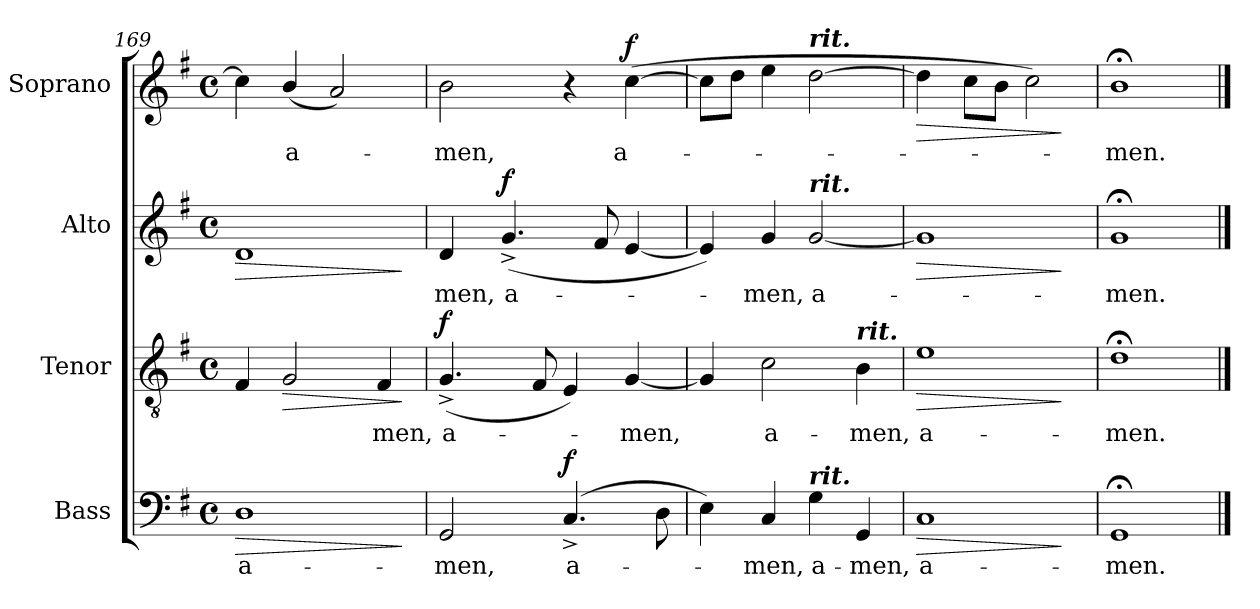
**kern	**text	**dynam	**kern	**text	**dynam	**kern	**text	**dynam	**kern	**text	**dynam
*part4	*part4	*part4	*part3	*part3	*part3	*part2	*part2	*part2	*part1	*part1	*part1
*staff4	*staff4	*staff4	*staff3	*staff3	*staff3	*staff2	*staff2	*staff2	*staff1	*staff1	*staff1
*I"Bass	*	*	*I"Tenor	*	*	*I"Alto	*	*	*I"Soprano	*	*
*I'B	*	*	*I'T	*	*	*I'A	*	*	*I'S	*	*
*clefF4	*	*	*clefGv2	*	*	*clefG2	*	*	*clefG2	*	*
*k[f#]	*	*	*k[f#]	*	*	*k[f#]	*	*	*k[f#]	*	*
*G:	*	*	*G:	*	*	*G:	*	*	*G:	*	*
*M4/4	*	*	*M4/4	*	*	*M4/4	*	*	*M4/4	*	*
*met(c)	*	*	*met(c)	*	*	*met(c)	*	*	*met(c)	*	*
=169	=169	=169	=169	=169	=169	=169	=169	=169	=169	=169	=169
!	!LO:LY:b	!LO:HP:b	!	!	!	!	!	!LO:HP:b	!	!	!
1D	a-	>	4F#	.	.	1d	.	>	4cc]	.	.
!	!	!	!	!	!LO:HP:b	!	!	!	!	!LO:LY:b	!
.	.	.	2G	.	>	.	.	.	(<4b/	a-	.
.	.	.	.	.	.	.	.	.	2a)	.	.
!	!	!	!	!LO:LY:b	!	!	!	!	!	!	!
.	.	.	4F#	men,	.	.	.	.	.	.	.
.	.	]	.	.	]	.	.	]	.	.	.
=170	=170	=170	=170	=170	=170	=170	=170	=170	=170	=170	=170
!	!LO:LY:b	!	!	!LO:LY:b	!LO:DY:b	!	!LO:LY:b	!	!	!LO:LY:b	!
2GG	-men,	.	(<4.G^	a-	f	4d	men,	.	2b	men,	.
!	!	!	!	!	!	!	!LO:LY:b	!LO:DY:b	!	!	!
.	.	.	.	.	.	(<4.g^	a-	f	.	.	.
.	.	.	8F#	.	.	.	.	.	.	.	.
!	!LO:LY:b	!LO:DY:b	!	!	!	!	!	!	!	!	!
(>4.C^	a-	f	4E)	.	.	.	.	.	4r	.	.
.	.	.	.	.	.	8f#	.	.	.	.	.
!	!	!	!	!LO:LY:b	!	!	!	!	!	!LO:LY:b	!LO:DY:b
.	.	.	[4G	men,	.	[4e	.	.	(>[4cc	a-	f
8D	.	.	.	.	.	.	.	.	.	.	.
=171	=171	=171	=171	=171	=171	=171	=171	=171	=171	=171	=171
4E)	.	.	4G]	.	.	4e])	.	.	8ccL]	.	.
.	.	.	.	.	.	.	.	.	8ddJ	.	.
!	!LO:LY:b	!	!	!LO:LY:b	!	!	!LO:LY:b	!	!	!	!
4C	men,	.	2c	a-	.	4g	men,	.	4ee	.	.
!	!	!	!	!	!	!	!	!	!LO:TX:a:Bi:t=rit.	!	!
!	!	!	!	!	!	!LO:TX:a:Bi:t=rit.	!	!	!	!	!
!LO:TX:a:Bi:t=rit.	!	!	!	!	!	!	!	!	!	!	!
!	!LO:LY:b	!	!	!	!	!	!LO:LY:b	!	!	!	!
4G	a-	.	.	.	.	[2g	a-	.	[2dd	.	.
!	!	!	!LO:TX:a:Bi:t=rit.	!	!	!	!	!	!	!	!
!	!LO:LY:b	!	!	!LO:LY:b	!	!	!	!	!	!	!
4GG	-men,	.	4B	-men,	.	.	.	.	.	.	.
=172	=172	=172	=172	=172	=172	=172	=172	=172	=172	=172	=172
!	!LO:LY:b	!LO:HP:b	!	!LO:LY:b	!LO:HP:b	!	!	!LO:HP:b	!	!	!LO:HP:b
1C	a-	>	1e	a-	>	1g]	.	>	4dd]	.	>
.	.	.	.	.	.	.	.	.	8ccL	.	.
.	.	.	.	.	.	.	.	.	8bJ	.	.
.	.	.	.	.	.	.	.	.	2cc)	.	.
.	.	]	.	.	]	.	.	]	.	.	]
=173	=173	=173	=173	=173	=173	=173	=173	=173	=173	=173	=173
!	!LO:LY:b	!	!	!LO:LY:b	!	!	!LO:LY:b	!	!	!LO:LY:b	!
1GG;<	-men.	.	1d;<	-men.	.	1g;<	men.	.	1b;<	men.	.
==	==	==	==	==	==	==	==	==	==	==	==
*-	*-	*-	*-	*-	*-	*-	*-	*-	*-	*-	*-
